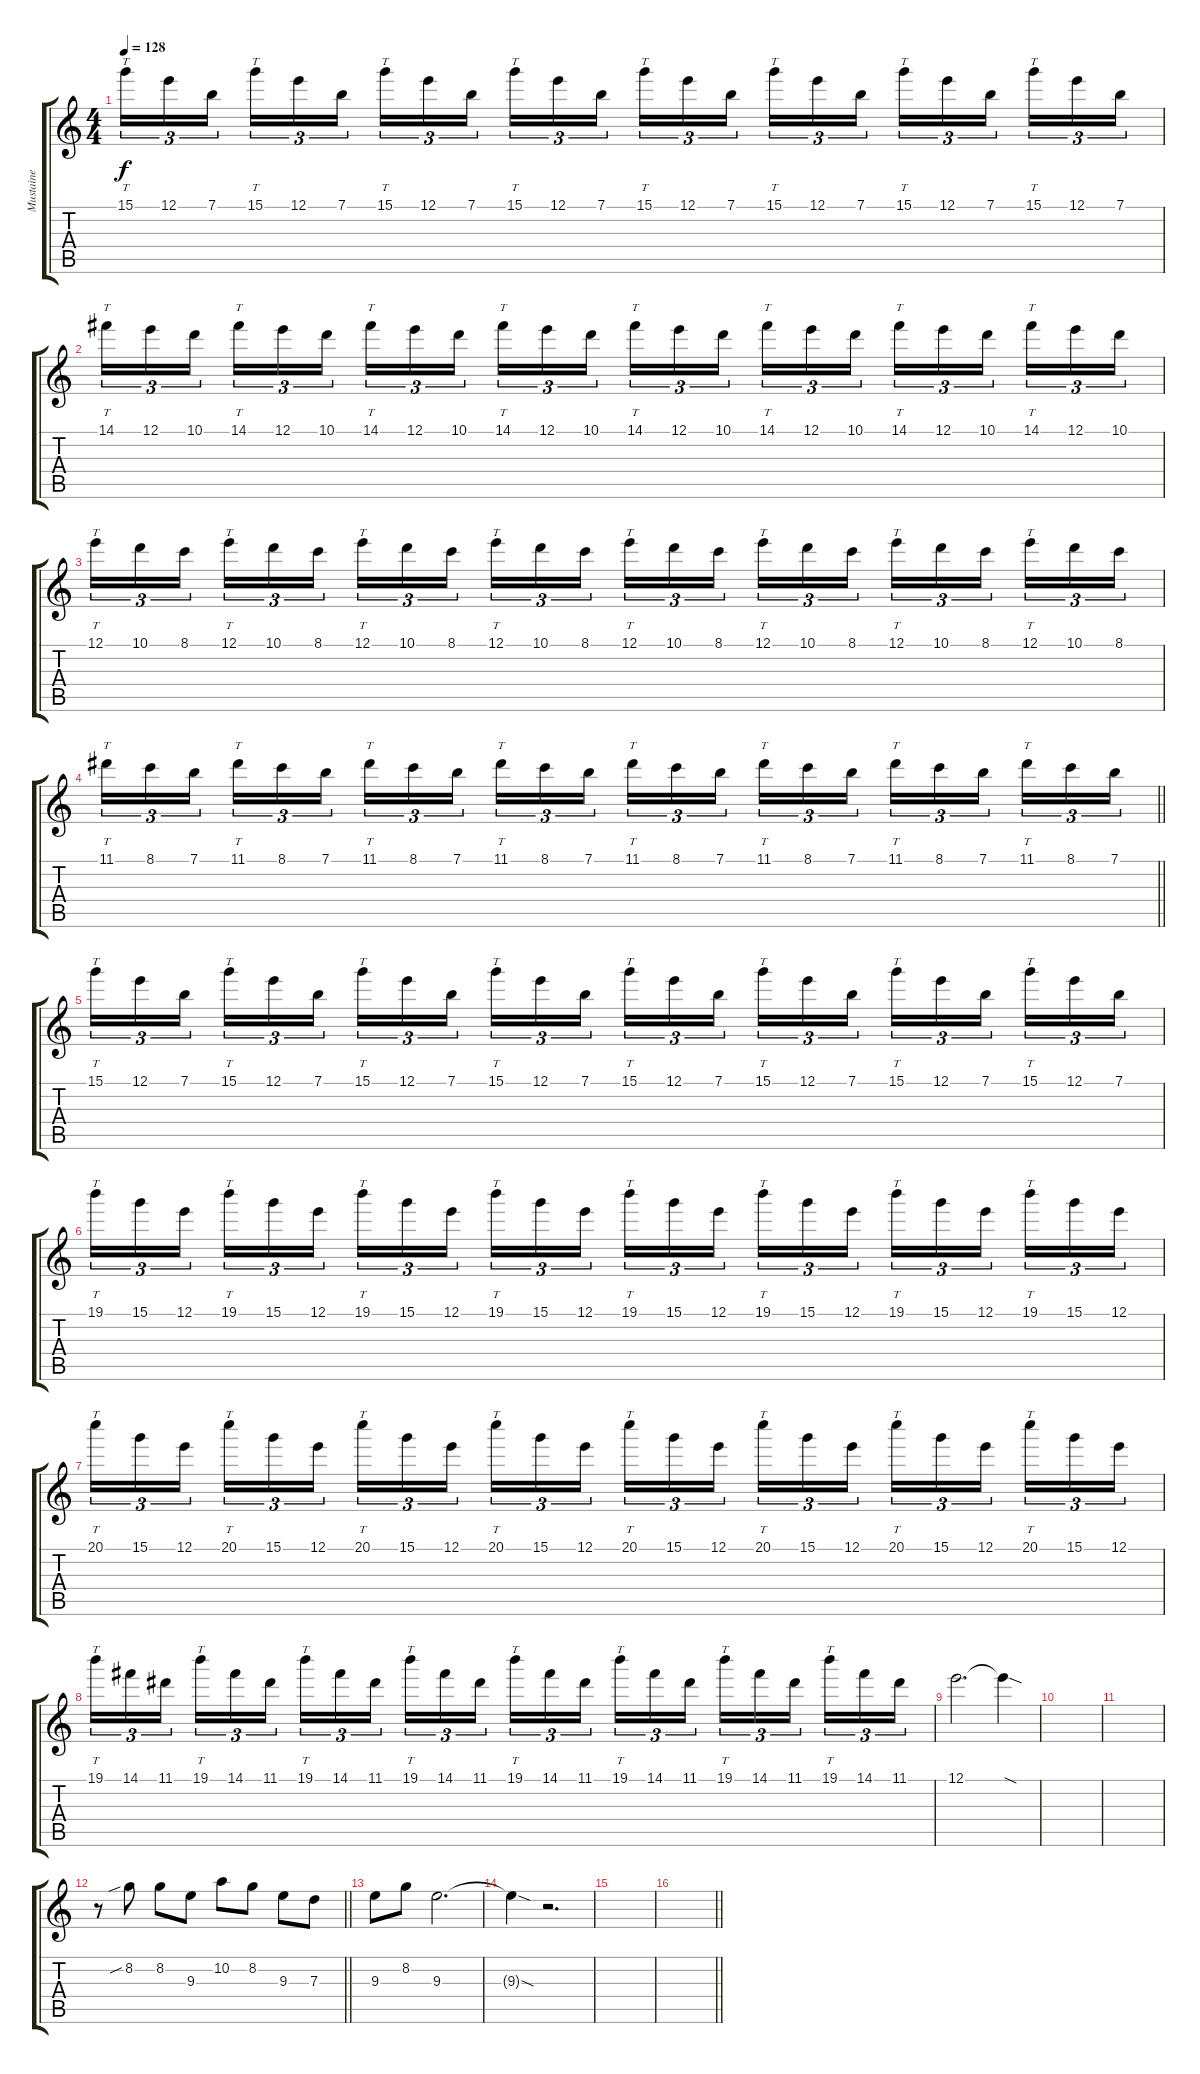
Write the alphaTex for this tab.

\track ("Mustaine" "Mustaine") {instrument distortionguitar}
\staff {score tabs}
\tuning (E4 B3 G3 D3 A2 E2) {hide}
\ts (4 4)
\tempo 128
\clef g2
\ks c
15.1.16{tt tu (3 2) dy f} 12.1.16{tu (3 2)} 7.1.16{tu (3 2) beam splitsecondary} 15.1.16{tt tu (3 2)} 12.1.16{tu (3 2)} 7.1.16{tu (3 2)} 15.1.16{tt tu (3 2)} 12.1.16{tu (3 2)} 7.1.16{tu (3 2) beam splitsecondary} 15.1.16{tt tu (3 2)} 12.1.16{tu (3 2)} 7.1.16{tu (3 2)} 15.1.16{tt tu (3 2)} 12.1.16{tu (3 2)} 7.1.16{tu (3 2) beam splitsecondary} 15.1.16{tt tu (3 2)} 12.1.16{tu (3 2)} 7.1.16{tu (3 2)} 15.1.16{tt tu (3 2)} 12.1.16{tu (3 2)} 7.1.16{tu (3 2) beam splitsecondary} 15.1.16{tt tu (3 2)} 12.1.16{tu (3 2)} 7.1.16{tu (3 2)} |
14.1.16{tt tu (3 2)} 12.1.16{tu (3 2)} 10.1.16{tu (3 2) beam splitsecondary} 14.1.16{tt tu (3 2)} 12.1.16{tu (3 2)} 10.1.16{tu (3 2)} 14.1.16{tt tu (3 2)} 12.1.16{tu (3 2)} 10.1.16{tu (3 2) beam splitsecondary} 14.1.16{tt tu (3 2)} 12.1.16{tu (3 2)} 10.1.16{tu (3 2)} 14.1.16{tt tu (3 2)} 12.1.16{tu (3 2)} 10.1.16{tu (3 2) beam splitsecondary} 14.1.16{tt tu (3 2)} 12.1.16{tu (3 2)} 10.1.16{tu (3 2)} 14.1.16{tt tu (3 2)} 12.1.16{tu (3 2)} 10.1.16{tu (3 2) beam splitsecondary} 14.1.16{tt tu (3 2)} 12.1.16{tu (3 2)} 10.1.16{tu (3 2)} |
12.1.16{tt tu (3 2)} 10.1.16{tu (3 2)} 8.1.16{tu (3 2) beam splitsecondary} 12.1.16{tt tu (3 2)} 10.1.16{tu (3 2)} 8.1.16{tu (3 2)} 12.1.16{tt tu (3 2)} 10.1.16{tu (3 2)} 8.1.16{tu (3 2) beam splitsecondary} 12.1.16{tt tu (3 2)} 10.1.16{tu (3 2)} 8.1.16{tu (3 2)} 12.1.16{tt tu (3 2)} 10.1.16{tu (3 2)} 8.1.16{tu (3 2) beam splitsecondary} 12.1.16{tt tu (3 2)} 10.1.16{tu (3 2)} 8.1.16{tu (3 2)} 12.1.16{tt tu (3 2)} 10.1.16{tu (3 2)} 8.1.16{tu (3 2) beam splitsecondary} 12.1.16{tt tu (3 2)} 10.1.16{tu (3 2)} 8.1.16{tu (3 2)} |
\barLineRight lightlight
11.1.16{tt tu (3 2)} 8.1.16{tu (3 2)} 7.1.16{tu (3 2) beam splitsecondary} 11.1.16{tt tu (3 2)} 8.1.16{tu (3 2)} 7.1.16{tu (3 2)} 11.1.16{tt tu (3 2)} 8.1.16{tu (3 2)} 7.1.16{tu (3 2) beam splitsecondary} 11.1.16{tt tu (3 2)} 8.1.16{tu (3 2)} 7.1.16{tu (3 2)} 11.1.16{tt tu (3 2)} 8.1.16{tu (3 2)} 7.1.16{tu (3 2) beam splitsecondary} 11.1.16{tt tu (3 2)} 8.1.16{tu (3 2)} 7.1.16{tu (3 2)} 11.1.16{tt tu (3 2)} 8.1.16{tu (3 2)} 7.1.16{tu (3 2) beam splitsecondary} 11.1.16{tt tu (3 2)} 8.1.16{tu (3 2)} 7.1.16{tu (3 2)} |
15.1.16{tt tu (3 2)} 12.1.16{tu (3 2)} 7.1.16{tu (3 2) beam splitsecondary} 15.1.16{tt tu (3 2)} 12.1.16{tu (3 2)} 7.1.16{tu (3 2)} 15.1.16{tt tu (3 2)} 12.1.16{tu (3 2)} 7.1.16{tu (3 2) beam splitsecondary} 15.1.16{tt tu (3 2)} 12.1.16{tu (3 2)} 7.1.16{tu (3 2)} 15.1.16{tt tu (3 2)} 12.1.16{tu (3 2)} 7.1.16{tu (3 2) beam splitsecondary} 15.1.16{tt tu (3 2)} 12.1.16{tu (3 2)} 7.1.16{tu (3 2)} 15.1.16{tt tu (3 2)} 12.1.16{tu (3 2)} 7.1.16{tu (3 2) beam splitsecondary} 15.1.16{tt tu (3 2)} 12.1.16{tu (3 2)} 7.1.16{tu (3 2)} |
19.1.16{tt tu (3 2)} 15.1.16{tu (3 2)} 12.1.16{tu (3 2) beam splitsecondary} 19.1.16{tt tu (3 2)} 15.1.16{tu (3 2)} 12.1.16{tu (3 2)} 19.1.16{tt tu (3 2)} 15.1.16{tu (3 2)} 12.1.16{tu (3 2) beam splitsecondary} 19.1.16{tt tu (3 2)} 15.1.16{tu (3 2)} 12.1.16{tu (3 2)} 19.1.16{tt tu (3 2)} 15.1.16{tu (3 2)} 12.1.16{tu (3 2) beam splitsecondary} 19.1.16{tt tu (3 2)} 15.1.16{tu (3 2)} 12.1.16{tu (3 2)} 19.1.16{tt tu (3 2)} 15.1.16{tu (3 2)} 12.1.16{tu (3 2) beam splitsecondary} 19.1.16{tt tu (3 2)} 15.1.16{tu (3 2)} 12.1.16{tu (3 2)} |
20.1.16{tt tu (3 2)} 15.1.16{tu (3 2)} 12.1.16{tu (3 2) beam splitsecondary} 20.1.16{tt tu (3 2)} 15.1.16{tu (3 2)} 12.1.16{tu (3 2)} 20.1.16{tt tu (3 2)} 15.1.16{tu (3 2)} 12.1.16{tu (3 2) beam splitsecondary} 20.1.16{tt tu (3 2)} 15.1.16{tu (3 2)} 12.1.16{tu (3 2)} 20.1.16{tt tu (3 2)} 15.1.16{tu (3 2)} 12.1.16{tu (3 2) beam splitsecondary} 20.1.16{tt tu (3 2)} 15.1.16{tu (3 2)} 12.1.16{tu (3 2)} 20.1.16{tt tu (3 2)} 15.1.16{tu (3 2)} 12.1.16{tu (3 2) beam splitsecondary} 20.1.16{tt tu (3 2)} 15.1.16{tu (3 2)} 12.1.16{tu (3 2)} |
19.1.16{tt tu (3 2)} 14.1.16{tu (3 2)} 11.1.16{tu (3 2) beam splitsecondary} 19.1.16{tt tu (3 2)} 14.1.16{tu (3 2)} 11.1.16{tu (3 2)} 19.1.16{tt tu (3 2)} 14.1.16{tu (3 2)} 11.1.16{tu (3 2) beam splitsecondary} 19.1.16{tt tu (3 2)} 14.1.16{tu (3 2)} 11.1.16{tu (3 2)} 19.1.16{tt tu (3 2)} 14.1.16{tu (3 2)} 11.1.16{tu (3 2) beam splitsecondary} 19.1.16{tt tu (3 2)} 14.1.16{tu (3 2)} 11.1.16{tu (3 2)} 19.1.16{tt tu (3 2)} 14.1.16{tu (3 2)} 11.1.16{tu (3 2) beam splitsecondary} 19.1.16{tt tu (3 2)} 14.1.16{tu (3 2)} 11.1.16{tu (3 2)} |
12.1.2{d} 12.1{sod t}.4 |
|
|
\barLineRight lightlight
r.8 8.2{sib}.8 8.2.8 9.3.8 10.2.8 8.2.8 9.3.8 7.3.8 |
9.3.8 8.2.8 9.3.2{d} |
9.3{sod t}.4 r.2{d} |
|
\barLineRight lightlight
